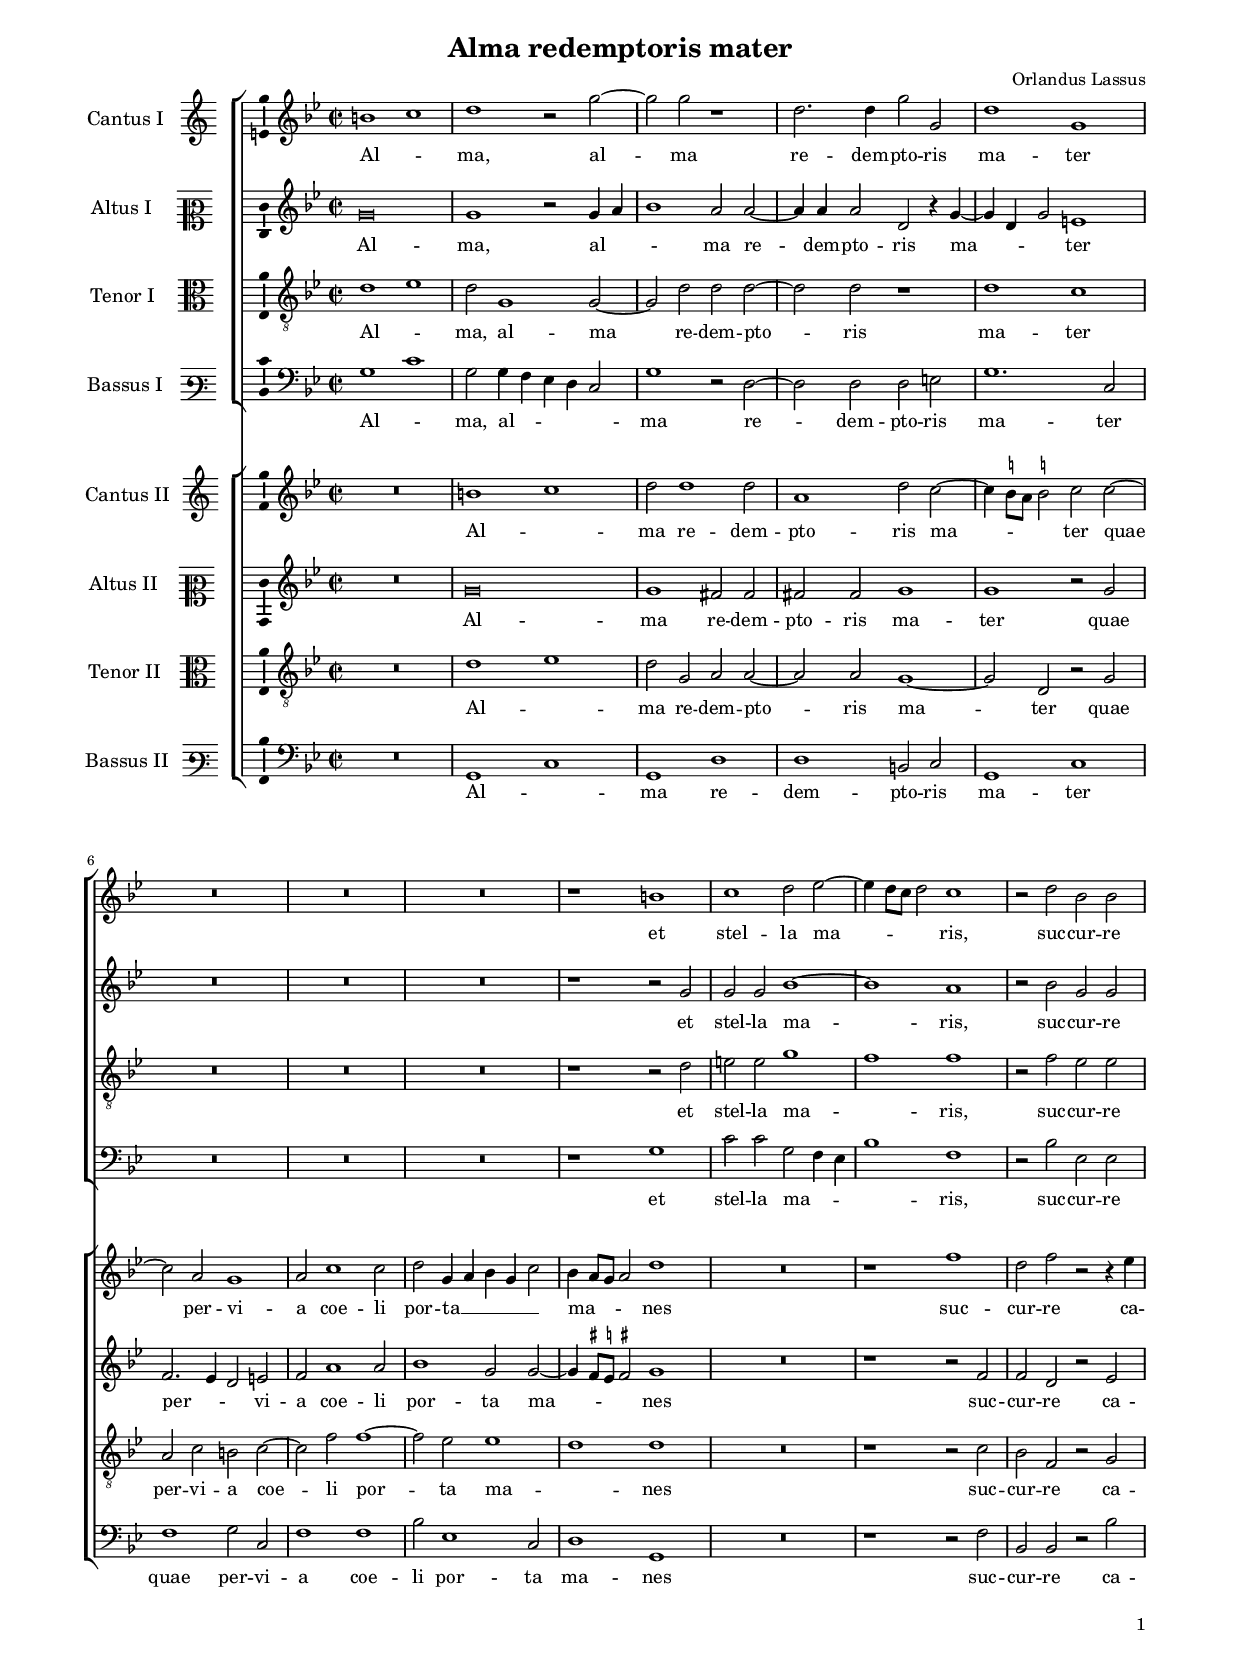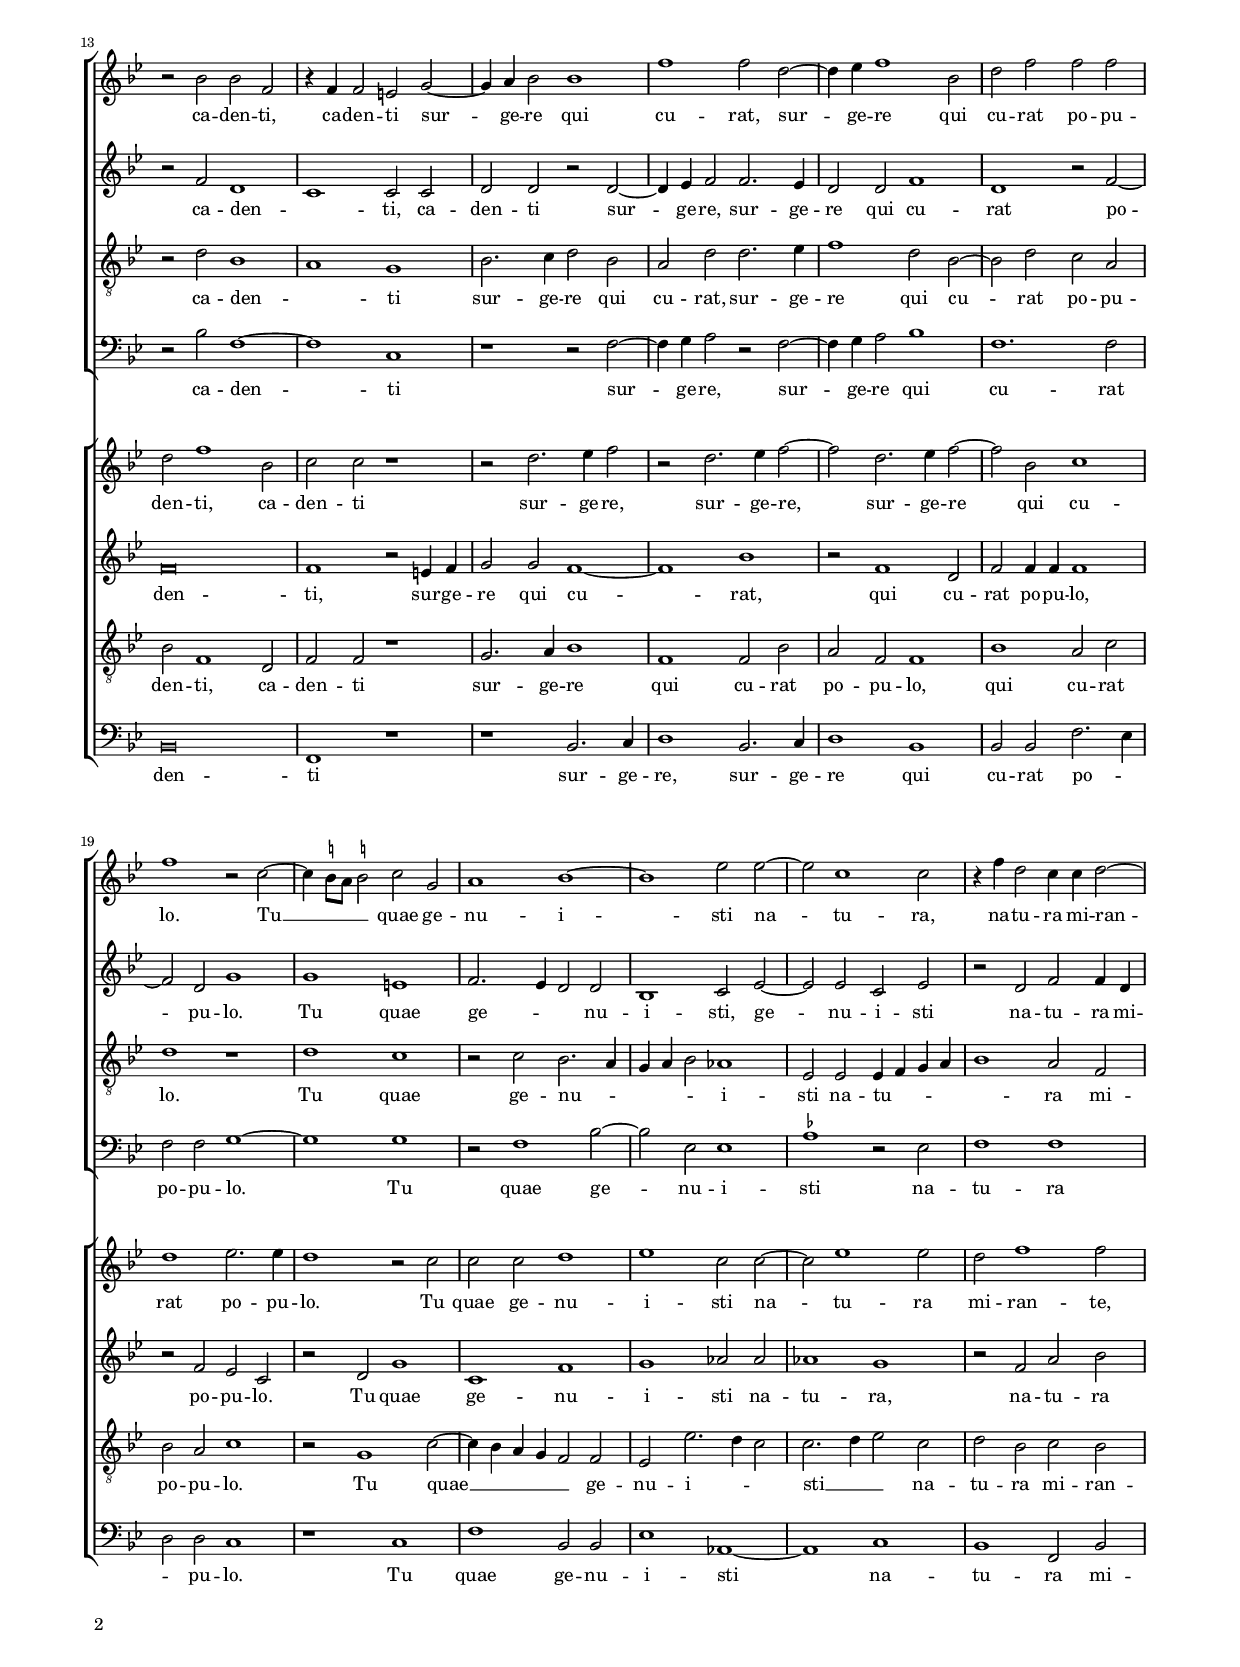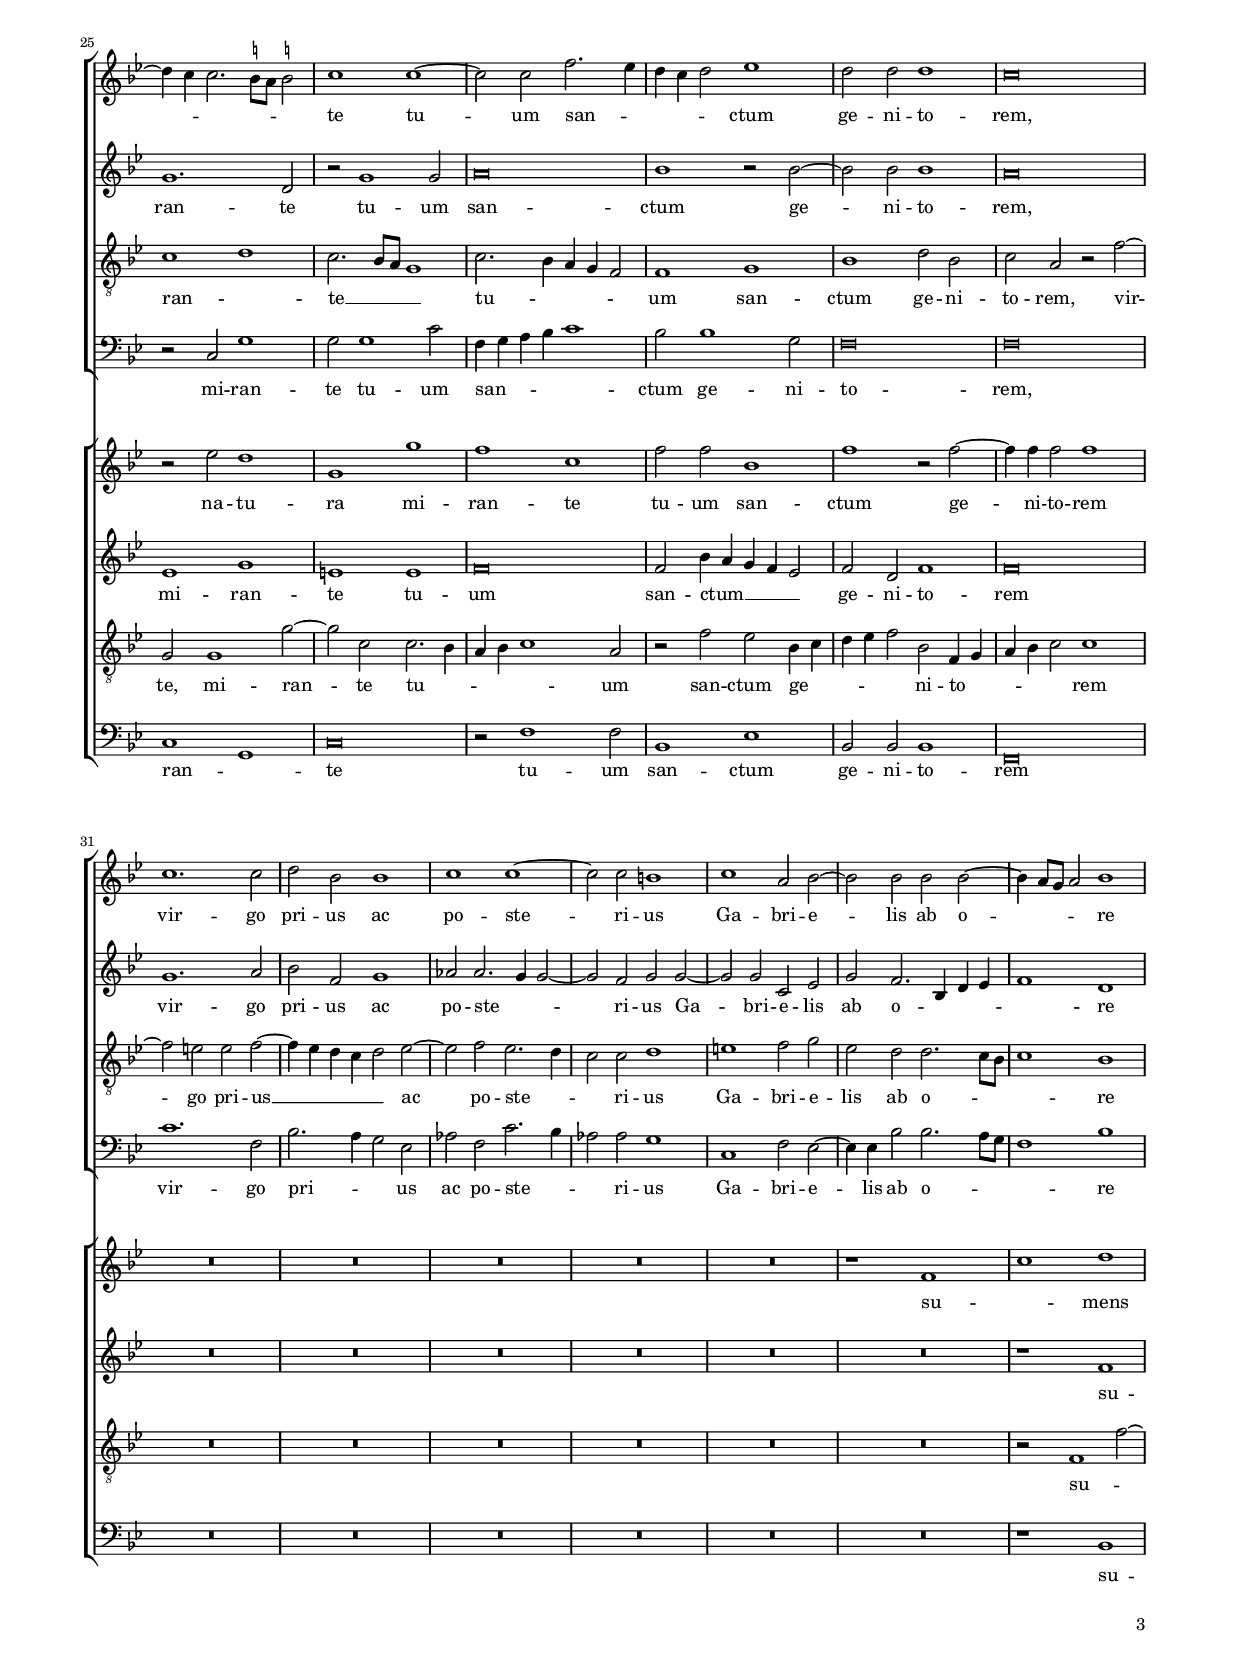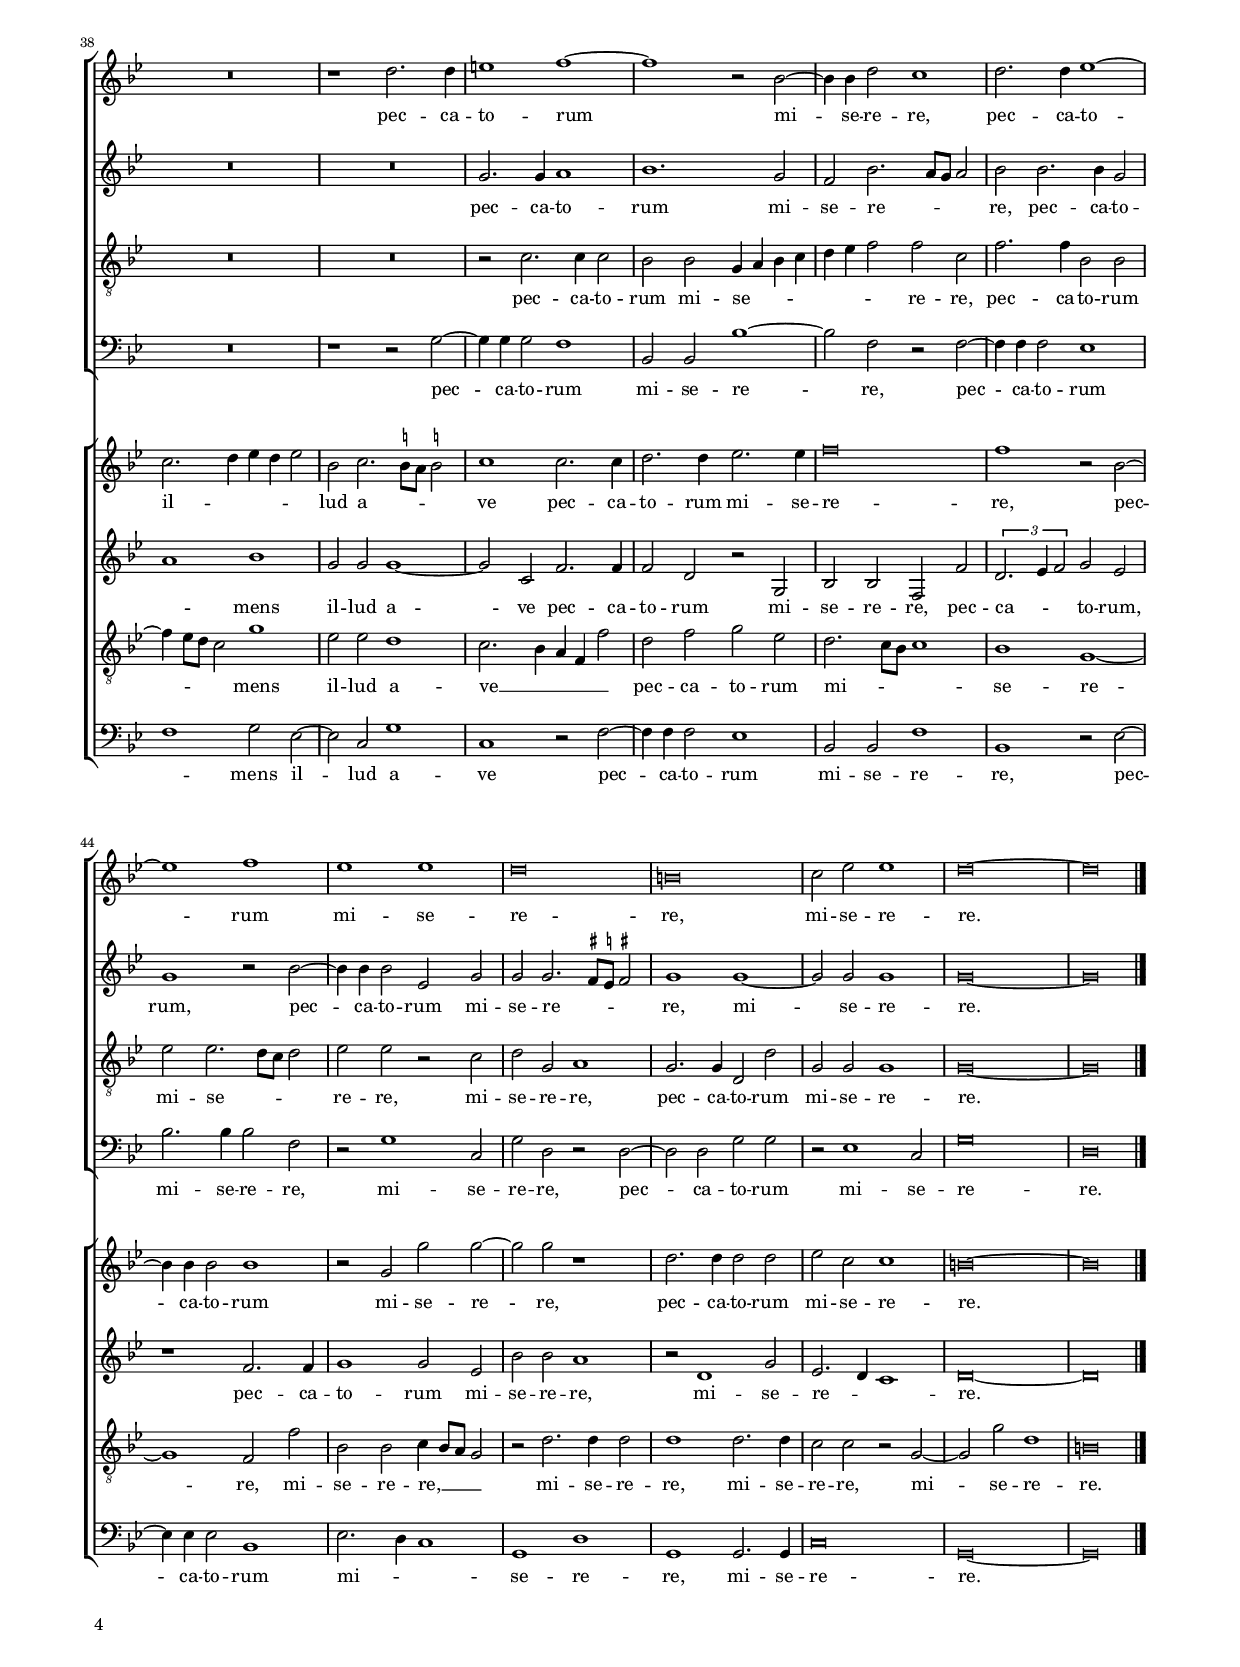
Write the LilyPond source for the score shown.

\header 
{
	title="Alma redemptoris mater"
	composer="Orlandus Lassus"
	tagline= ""
}

\version "2.24.0"
\language deutsch
#(set-global-staff-size 15)
% #(set-default-paper-size "letter")
#(ly:set-option 'point-and-click #f)


\paper
	{
	top-margin = 1.6 \cm
	bottom-margin = 1 \cm
	left-margin = 1.6 \cm
	right-margin = 1.6 \cm
	print-page-number = ##f
	ragged-bottom = ##f
	ragged-last-bottom = ##t
	systems-per-page = 2
	page-count = 4
	system-system-spacing = #'((basic-distance . 18) (minimum-distance . 14) (padding . 7) (strechability . 250))
	oddFooterMarkup=\markup   \fill-line { "" \fromproperty #'page:page-number-string }
	evenFooterMarkup=\markup  \fill-line { \fromproperty #'page:page-number-string "" }
	last-bottom-spacing = #'((basic-distance . 12) (minimum-distance . 7) (padding . 4))
	}


global =  
	{
	\key c \major
	\time 2/2 \set Score.measureLength = #(ly:make-moment 2/1)
	\set Score.tempoHideNote = ##t
	\tempo 2 = 90
	\skip 1*2*50 \bar "|."
	}

	ficta = { \once \set suggestAccidentals = ##t }
	
	forget = #(define-music-function (music) (ly:music?) #{
	\accidentalStyle forget
	$music
	\accidentalStyle default
	#})

	
incipitcantusprimus = \markup { \score {
	{
	\set Staff.instrumentName = \markup { \fontsize #1 "Cantus I" }
	\key c \major
	\clef violin
	s4 \bar ""
	}
	\layout  {
	raggedright = ##t
	indent = 1.8 \cm
	line-width = 2.4\cm
	\context { \Staff \remove Time_signature_engraver }
	\override Staff.Clef.Y-extent = #'(0 . 0)
	}} \hspace #1 }
      
incipitaltusprimus = \markup { \score {
	{
	\set Staff.instrumentName = \markup { \fontsize #1 "Altus I" }
	\key c \major
	\clef mezzosoprano
	s4 \bar ""
	}
	\layout  {
	raggedright = ##t
	indent = 1.8 \cm
	line-width = 2.4\cm
	\context { \Staff \remove Time_signature_engraver }
	\override Staff.Clef.Y-extent = #'(0 . 0)
	}} \hspace #1 }
      
incipittenorprimus = \markup { \score {
	{
	\set Staff.instrumentName = \markup { \fontsize #1 "Tenor I" }
	\key c \major
	\clef alto
	s4 \bar ""
	}
	\layout  {
	raggedright = ##t
	indent = 1.8 \cm
	line-width = 2.4\cm
	\context { \Staff \remove Time_signature_engraver }
	\override Staff.Clef.Y-extent = #'(0 . 0)
	}} \hspace #1 }

incipitbassusprimus = \markup { \score {
	{
	\set Staff.instrumentName = \markup { \fontsize #1 "Bassus I" }
	\key c \major
	\clef varbaritone
	s4 \bar ""
	}
	\layout  {
	raggedright = ##t
	indent = 1.8 \cm
	line-width = 2.4\cm
	\context { \Staff \remove Time_signature_engraver }
	\override Staff.Clef.Y-extent = #'(0 . 0)
	}} \hspace #1 }

    
incipitcantussecundus = \markup { \score {
	{
	\set Staff.instrumentName = \markup { \fontsize #1 "Cantus II" }
	\key c \major
	\clef violin
	s4 \bar ""
	}
	\layout  {
	raggedright = ##t
	indent = 1.8 \cm
	line-width = 2.4\cm
	\context { \Staff \remove Time_signature_engraver }
	\override Staff.Clef.Y-extent = #'(0 . 0)
	}} \hspace #1 }

incipitaltussecundus = \markup { \score {
	{
	\set Staff.instrumentName = \markup { \fontsize #1 "Altus II" }
	\key c \major
	\clef mezzosoprano
	s4 \bar ""
	}
	\layout  {
	raggedright = ##t
	indent = 1.8 \cm
	line-width = 2.4\cm
	\context { \Staff \remove Time_signature_engraver }
	\override Staff.Clef.Y-extent = #'(0 . 0)
	}} \hspace #1 }

incipittenorsecundus = \markup { \score {
	{
	\set Staff.instrumentName = \markup { \fontsize #1 "Tenor II" }
	\key c \major
	\clef alto
	s4 \bar ""
	}
	\layout  {
	raggedright = ##t
	indent = 1.8 \cm
	line-width = 2.4\cm
	\context { \Staff \remove Time_signature_engraver }
	\override Staff.Clef.Y-extent = #'(0 . 0)
	}} \hspace #1 }	

incipitbassussecundus = \markup { \score {
	{
	\set Staff.instrumentName = \markup { \fontsize #1 "Bassus II" }
	\key c \major
	\clef varbaritone
	s4 \bar ""
	}
	\layout  {
	raggedright = ##t
	indent = 1.8 \cm
	line-width = 2.4\cm
	\context { \Staff \remove Time_signature_engraver }
	\override Staff.Clef.Y-extent = #'(0 . 0)
	}} \hspace #1 }


cantusprimus =  \relative c''
	{
	cis1 d
	e1 r2 a~
	a2 a r1
	e2. e4 a2 a,
%5
	e'1 a, |
	R\breve
	R\breve
	R\breve
	r1 cis
%10
	d1 e2 f~
	f4 e8 d e2 d1
	r2 e c c
	r2 c c g
	r4 g g2 fis a~
%15
	a4 h c2 c1 |
	g'1 g2 e~
	e4 f g1 c,2
	e2 g g g
	g1 r2 d~
%20
	d4 \stemDown \ficta cis8 h \stemNeutral \ficta cis!2 d a |
	h1 c~
	c1 f2 f~
	f2 d1 d2
	r4 g e2 d4 d e2~
%25
	e4 d d2. \stemDown \ficta cis8 h \stemNeutral \ficta cis!2 |
	d1 d~
	d2 d g2. f4
	e4 d e2 f1
	e2 e e1
%30
	d\breve |
	d1. d2
	e2 c c1
	d1 d~
	d2 d cis1
%35
	d1 h2 c~ |
	c2 c c c~
	c4 h8 a h2 c1
	R\breve
	r1 e2. e4
%40
	fis1 g~ |
	g1 r2 c,~
	c4 c e2 d1
	e2. e4 f1~
	f1 g
%45
	f1 f |
	e\breve
	cis\breve
	d2 f f1
	e\breve~
%50
	e\breve |
	}

altusprimus =  \relative c' 
	{
	a'\breve
	a1 r2 a4 h
	c1 h2 h~
	h4 h h2 e, r4 a~
%5
	a4 e a2 fis1 |
	R\breve
	R\breve
	R\breve
	r1 r2 a
%10
	a2 a c1~ |
	c1 h
	r2 c a a
	r2 g e1
	d1 d2 d
%15
	e2 e r e~ |
	e4 f g2 g2. f4
	e2 e g1
	e1 r2 g~
	g2 e a1
%20
	a1 fis |
	g2. f4 e2 e
	c1 d2 f~
	f2 f d f
	r2 e g g4 e
%25
	a1. e2 |
	r2 a1 a2
	h\breve
	c1 r2 c~
	c2 c c1
%30
	h\breve |
	a1. h2
	c2 g a1
	b2 b2. a4 a2~
	a2 g a a~
%35
	a2 a d, f |
	a2 g2. c,4 e f
	g1 e
	R\breve
	R\breve
%40
	a2. a4 h1 |
	c1. a2
	g2 c2. h8 a h2
	c2 c2. c4 a2
	a1 r2 c~
%45
	c4 c c2 f, a |
	a2 a2. \ficta gis8 \ficta fis \ficta gis!2
	a1 a~
	a2 a a1
	a\breve~
%50
	a\breve |
	}

tenorprimus =  \relative c' 
	{
	e1 f
	e2 a,1 a2~
	a2 e' e e~
	e2 e r1
%5
	e1 d |
	R\breve
	R\breve
	R\breve
	r1 r2 e
%10
	fis2 fis a1 |
	g1 g
	r2 g f f
	r2 e c1
	h1 a
%15
	c2. d4 e2 c |
	h2 e e2. f4
	g1 e2 c~
	c2 e d h
	e1 r
%20
	e1 d |
	r2 d c2. h4
	a4 h c2 b1
	f2 f f4 g a h
	c1 h2 g
%25
	d'1 e1 |
	d2. c8 h a1
	d2. c4 h a g2
	g1 a
	c1 e2 c
%30
	d2 h r g'~ |
	g2 fis fis g~
	g4 f e d e2 f~
	f2 g f2. e4
	d2 d e1
%35
	fis1 g2 a |
	f2 e e2. d8 c
	d1 c
	R\breve
	R\breve
%40
	r2 d2. d4 d2 |
	c2 c a4 h c d
	e4 f g2 g d
	g2. g4 c,2 c
	f2 f2. e8 d e2
%45
	f2 f r d |
	e2 a, h1
	a2. a4 e2 e'
	a,2 a a1
	a\breve~
%50
	a\breve |
	}

bassusprimus  =  \relative c 
	{
	a'1 d
	a2 a4 g f e d2
	a'1 r2 e~
	e2 e e fis
%5
	a1. d,2 |
	R\breve
	R\breve
	R\breve
	r1 a'
%10
	d2 d a g4 f |
	c'1 g
	r2 c f, f
	r2 c' g1~
	g1 d
%15
	r1 r2 g~ |
	g4 a h2 r2 g~
	g4 a h2 c1
	g1. g2
	g2 g a1~
%20
	a1 a |
	r2 g1 c2~
	c2 f, f1
	\ficta b1 r2 f
	g1 g
%25
	r2 d a'1 |
	a2 a1 d2
	g,4 a h c d1
	c2 c1 a2
	g\breve
%30
	g\breve |
	d'1. g,2
	c2. h4 a2 f
	b2 g d'2. c4
	b2 b a1
%35
	d,1 g2 f~ |
	f4 f c'2 c2. h8 a
	g1 c
	R\breve
	r1 r2 a~
%40
	a4 a a2 g1 |
	c,2 c c'1~
	c2 g r g~
	g4 g g2 f1
	c'2. c4 c2 g
%45
	r2 a1 d,2 |
	a'2 e r e~
	e2 e a a
	r2 f1 d2
	a'\breve
%50
	e\breve |
	}

        
cantussecundus =  \relative c''
	{
	R\breve
	cis1 d
	e2 e1 e2
	h1 e2 d~
%5
	d4 \stemDown \ficta cis8 h \stemNeutral \ficta cis!2 d d~ |
	d2 h a1
	h2 d1 d2
	e2 a,4 h c a d2
	c4 h8 a h2 e1
%10
	R\breve |
	r1 g
	e2 g r r4 f
	e2 g1 c,2
	d2 d r1
%15
	r2 e2. f4 g2 |
	r2 e2. f4 g2~
	g2 e2. f4 g2~
	g2 c, d1
	e1 f2. f4
%20
	e1 r2 d |
	d2 d e1
	f1 d2 d~
	d2 f1 f2
	e2 g1 g2
%25
	r2 f e1 |
	a,1 a'
	g1 d
	g2 g c,1
	g'1 r2 g~
%30
	g4 g g2 g1 |
	R\breve
	R\breve
	R\breve
	R\breve
%35
	R\breve |
	r1 g,
	d'1 e
	d2. e4 f e f2
	c2 d2. \stemDown \ficta cis8 h \stemNeutral \ficta cis!2
%40
	d1 d2. d4 |
	e2. e4 f2. f4
	g\breve
	g1 r2 c,~
	c4 c c2 c1
%45
	r2 a a' a~ |
	a2 a r1
	e2. e4 e2 e
	f2 d d1
	cis\breve~
%50
	cis\breve |
	}

altussecundus =  \relative c'
	{
	R\breve
	a'\breve
	a1 gis2 gis
	gis2 gis a1
%5
	a1 r2 a |
	g2. f4 e2 fis
	g2 h1 h2
	c1 a2 a~
	a4 \ficta gis8 \ficta fis \ficta gis!2 a1
%10
	R\breve |
	r1 r2 g
	g2 e r f
	g\breve
	g1 r2 fis4 g
%15
	a2 a g1~ |
	g1 c
	r2 g1 e2
        g2 g4 g g1
	r2 g f d
%20
	r2 e a1 |
	d,1 g
	a1 b2 b
	b1 a
	r2 g h c
%25
	f,1 a |
	fis1 fis
	g\breve
	g2 c4 h a g f2
	g2 e g1
%30
	g\breve |
	R\breve
	R\breve
	R\breve
	R\breve
%35
	R\breve |
	R\breve
	r1 g
	h1 c
	a2 a a1~
%40
	a2 d, g2. g4 |
	g2 e r2 a,
	c2 c g g'
	\tuplet 3/2 { e2. f4 g2 } a2 f
	r1 g2. g4
%45
	a1 a2 f |
	c'2 c h1
	r2 e,1 a2
	f2. e4 d1
	e\breve~
%50
	e\breve |
	}

tenorsecundus =  \relative c'
	{
	R\breve
	e1 f
	e2 a, h h~
	h2 h a1~
%5
	a2 e r a |
	h2 d cis d~
	d2 g g1~
	g2 f f1
	e1 e
%10
	R\breve |
	r1 r2 d
	c2 g r a
	c2 g1 e2
	g2 g r1
%15
	a2. h4 c1 |
	g1 g2 c
	h2 g g1
	c1 h2 d
	c2 h d1
%20
	r2 a1 d2~ |
	d4 c h a g2 g
	f2 f'2. e4 d2
	d2. e4 f2 d
	e2 c d c
%25
	a2 a1 a'2~ |
	a2 d, d2. c4
	h4 c d1 h2
	r2 g' f c4 d
	e4 f g2 c, g4 a
%30
	h4 c d2 d1 |
	R\breve
	R\breve
	R\breve
	R\breve
%35
	R\breve |
	R\breve
	r2 g,1 g'2~
	g4 f8 e d2 a'1
	f2 f e1
%40
	d2. c4 h g g'2 |
	e2 g a f
	e2. d8 c d1
	c1 a~
	a1 g2 g'
%45
	c,2 c d4 c8 h a2 |
	r2 e'2. e4 e2
	e1 e2. e4
	d2 d r2 a~
	a2 a' e1
%50
	cis\breve |
	}

bassussecundus =  \relative c
	{
	R\breve
	a1 d
	a1 e'
	e1 cis2 d
%5
	a1 d |
	g1 a2 d,
	g1 g
	c2 f,1 d2
	e1 a,
%10
	R\breve |
	r1 r2 g'
	c,2 c r c'
	c,\breve
	g1 r
%15
	r1 c2. d4 |
	e1 c2. d4
	e1 c
	c2 c g'2. f4
	e2 e d1
%20
	r1 d |
	g1 c,2 c
	f1 b,~
	b1 d
	c1 g2 c
%25
	d1 a |
	d\breve
	r2 g1 g2
	c,1 f
	c2 c c1
%30
	g\breve |
	R\breve
	R\breve
	R\breve
	R\breve
%35
	R\breve |
	R\breve
	r1 c
	g'1 a2 f~
	f2 d a'1
%40
	d,1 r2 g~ |
	g4 g g2 f1
	c2 c g'1
	c,1 r2 f~
	f4 f f2 c1
%45
	f2. e4 d1 |
	a1 e'
	a,1 a2. a4
	d\breve
	a\breve~
%50
	a\breve |
	}


lyricscantusprimus = \lyricmode {
        Al -- _ ma,
        al -- ma re -- dem -- pto -- ris ma -- ter
        et stel -- la ma -- _ _ _ ris,
        suc -- cur -- re ca -- den -- ti,
        ca -- den -- ti
        sur -- ge -- re qui cu -- rat,
        sur -- ge -- re qui cu -- rat po -- pu -- lo.
        Tu __ _ _ _ quae ge -- nu -- i -- sti na -- tu -- ra,
        na -- tu -- ra mi -- ran -- _ _ _ _ _ te
        tu -- um san -- _ _ _ _ ctum ge -- ni -- to -- rem,
        vir -- go pri -- us ac po -- ste -- ri -- us
        Ga -- bri -- e -- lis ab o -- _ _ _ re
        pec -- ca -- to -- rum mi -- se -- re -- re,
        pec -- ca -- to -- rum mi -- se -- re -- re,
        mi -- se -- re -- re.
	}

lyricsaltusprimus = \lyricmode {
        Al -- ma,
        al -- _ _ ma re -- dem -- pto -- ris ma -- _ _ ter
        et stel -- la ma -- ris,
        suc -- cur -- re ca -- den -- _ ti,
        ca -- den -- ti
        sur -- ge -- re,
        sur -- ge -- re qui cu -- rat po -- pu -- lo.
        Tu quae ge -- _ _ nu -- i -- sti,
        ge -- nu -- i -- sti na -- tu -- ra mi -- ran -- te
        tu -- um san -- ctum ge -- ni -- to -- rem,
        vir -- go pri -- us ac po -- ste -- _ _ ri -- us
        Ga -- bri -- e -- lis ab o -- _ _ _ _ re
        pec -- ca -- to -- rum mi -- se -- re -- _ _ _ re,
        pec -- ca -- to -- rum,
        pec -- ca -- to -- rum mi -- se -- re -- _ _ _ re,
        mi -- se -- re -- re.
	}

lyricstenorprimus = \lyricmode {
        Al -- _ ma,
        al -- ma re -- dem -- pto -- ris ma -- ter
        et stel -- la ma -- _ ris,
        suc -- cur -- re ca -- den -- _ ti
        sur -- ge -- re qui cu -- rat,
        sur -- ge -- re qui cu -- rat po -- pu -- lo.
        Tu quae ge -- nu -- _ _ _ _ i -- sti na -- tu -- _ _ _ _ ra mi -- ran -- _ te __ _ _ _
        tu -- _ _ _ _ um san -- ctum ge -- ni -- to -- rem,
        vir -- go pri -- us __ _ _ _ _ ac po -- ste -- _ _ ri -- us
        Ga -- bri -- e -- lis ab o -- _ _ _ re
        pec -- ca -- to -- rum mi -- se -- _ _ _ _ _ _ re -- re,
        pec -- ca -- to -- rum mi -- se -- _ _ _ re -- re,
        mi -- se -- re -- re,
        pec -- ca -- to -- rum mi -- se -- re -- re.
	}

lyricsbassusprimus = \lyricmode {
        Al -- _ ma,
        al -- _ _ _ _ ma re -- dem -- pto -- ris ma -- ter
        et stel -- la ma -- _ _ _ ris,
        suc -- cur -- re ca -- den -- ti
        sur -- ge -- re,
        sur -- ge -- re qui cu -- rat po -- pu -- lo.
        Tu quae ge -- nu -- i -- sti na -- tu -- ra mi -- ran -- te
        tu -- um san -- _ _ _ _ ctum ge -- ni -- to -- rem,
        vir -- go pri -- _ _ us ac po -- ste -- _ _ ri -- us
        Ga -- bri -- e -- lis ab o -- _ _ _ re
        pec -- ca -- to -- rum mi -- se -- re -- re,
        pec -- ca -- to -- rum mi -- se -- re -- re,
        mi -- se -- re -- re,
        pec -- ca -- to -- rum mi -- se -- re -- re.
	}


lyricscantussecundus = \lyricmode {
        Al -- _ ma re -- dem -- pto -- ris ma -- _ _ _ ter
        quae per -- vi -- a coe -- li por -- ta __ _ _ _ _ ma -- _ _ _ nes
        suc -- cur -- re ca -- den -- ti,
        ca -- den -- ti
        sur -- ge -- re,
        sur -- ge -- re,
        sur -- ge -- re qui cu -- rat po -- pu -- lo.
        Tu quae ge -- nu -- i -- sti na -- tu -- ra mi -- ran -- te,
        na -- tu -- ra mi -- ran -- te
        tu -- um san -- ctum ge -- ni -- to -- rem
        su -- _ mens il -- _ _ _ _ lud a -- _ _ _ ve
        pec -- ca -- to -- rum mi -- se -- re -- re,
        pec -- ca -- to -- rum mi -- se -- re -- re,
        pec -- ca -- to -- rum mi -- se -- re -- re.
	}

lyricsaltussecundus = \lyricmode {
        Al -- ma re -- dem -- pto -- ris ma -- ter
        quae per -- _ _ vi -- a coe -- li por -- ta ma -- _ _ _ nes
        suc -- cur -- re ca -- den -- ti,
        sur -- ge -- re qui cu -- rat,
        qui cu -- rat po -- pu -- lo,
        po -- pu -- lo.
        Tu quae ge -- nu -- i -- sti na -- tu -- ra,
        na -- tu -- ra mi -- ran -- te
        tu -- um san -- ctum __ _ _ _ _ ge -- ni -- to -- rem
        su -- _ mens il -- lud a -- ve
        pec -- ca -- to -- rum mi -- se -- re -- re,
        pec -- ca -- _ _ to -- rum,
        pec -- ca -- to -- rum mi -- se -- re -- re,
        mi -- se -- re -- _ _ re.
	}

lyricstenorsecundus = \lyricmode {
        Al -- _ ma re -- dem -- pto -- ris ma -- ter
        quae per -- vi -- a coe -- li por -- ta ma -- _ nes
        suc -- cur -- re ca -- den -- ti,
        ca -- den -- ti
        sur -- ge -- re qui cu -- rat po -- pu -- lo,
        qui cu -- rat po -- pu -- lo.
        Tu quae __ _ _ _ _ ge -- nu -- i -- _ _ sti __ _ _ na -- tu -- ra mi -- ran -- te,
        mi -- ran -- te
        tu -- _ _ _ _ um san -- ctum ge -- _ _ _ _ ni -- to -- _ _ _ _ rem
        su -- _ _ _ _ mens il -- lud a -- ve __ _ _ _ _ 
        pec -- ca -- to -- rum mi -- _ _ _ se -- re -- re,
        mi -- se -- re -- re, __ _ _ _
        mi -- se -- re -- re,
        mi -- se -- re -- re,
        mi -- se -- re -- re.
	}

lyricsbassussecundus = \lyricmode {
        Al -- _ ma re -- dem -- pto -- ris ma -- ter
        quae per -- vi -- a coe -- li por -- ta ma -- nes
        suc -- cur -- re ca -- den -- ti
        sur -- ge -- re,
        sur -- ge -- re qui cu -- rat po -- _ _ pu -- lo.
        Tu quae ge -- nu -- i -- sti na -- tu -- ra mi -- ran -- _ te
        tu -- um san -- ctum ge -- ni -- to -- rem
        su -- _ mens il -- lud a -- ve
        pec -- ca -- to -- rum mi -- se -- re -- re,
        pec -- ca -- to -- rum mi -- _ _ se -- re -- re,
        mi -- se -- re -- re.
	}


\score
{	 \transpose c b, {
	
<<
	\new ChoirStaff \with { \override StaffGrouper.staffgroup-staff-spacing.basic-distance = #15 
				\override StaffGrouper.staff-staff-spacing.basic-distance = #12 }
	<<
	
	\new Staff << \global
	\new Voice="v1" {
		\set Staff.instrumentName=\incipitcantusprimus
		\set Staff.midiInstrument = "reed organ"
		\clef violin
		\cantusprimus }
	\new Lyrics \lyricsto "v1" {\lyricscantusprimus }
	>>
	
	\new Staff << \global
	\new Voice="v2" {
		\set Staff.instrumentName=\incipitaltusprimus
		\set Staff.midiInstrument = "reed organ"
		\clef violin 
		\altusprimus }
	\new Lyrics \lyricsto "v2" {\lyricsaltusprimus }
	>>
	
	\new Staff << \global
	\new Voice="v3" {
		\set Staff.instrumentName=\incipittenorprimus
		\set Staff.midiInstrument = "reed organ"
		\clef "G_8"
		\tenorprimus }
	\new Lyrics \lyricsto "v3" {\lyricstenorprimus }
	>>
	
	\new Staff << \global
	\new Voice="v4" {
		\set Staff.instrumentName=\incipitbassusprimus
		\set Staff.midiInstrument = "reed organ"
		\clef bass 
		\bassusprimus }
	\new Lyrics \lyricsto "v4" {\lyricsbassusprimus}
	>>
	>>
	
	\new ChoirStaff \with { \override StaffGrouper.staff-staff-spacing.basic-distance = #12 }
	<<
	
	\new Staff << \global
	\new Voice="v5" {
		\set Staff.instrumentName=\incipitcantussecundus
		\set Staff.midiInstrument = "church organ"
		\clef violin
		\cantussecundus }
	\new Lyrics \lyricsto "v5" {\lyricscantussecundus }
	>>
	
	\new Staff << \global
	\new Voice="v6" {
		\set Staff.instrumentName=\incipitaltussecundus
		\set Staff.midiInstrument = "church organ"
		\clef violin 
		\altussecundus }
	\new Lyrics \lyricsto "v6" {\lyricsaltussecundus }
	>>
	
	\new Staff << \global
	\new Voice="v7" {
		\set Staff.instrumentName=\incipittenorsecundus
		\set Staff.midiInstrument = "church organ"
		\clef "G_8"
		\tenorsecundus }
	\new Lyrics \lyricsto "v7" {\lyricstenorsecundus }
	>>
	
	\new Staff << \global
	\new Voice="v8" {
		\set Staff.instrumentName=\incipitbassussecundus
		\set Staff.midiInstrument = "church organ"
		\clef bass 
		\bassussecundus }
	\new Lyrics \lyricsto "v8" {\lyricsbassussecundus}
	>>
	>>
>>
	} % transpose

\layout
	{
	indent = 2.5 \cm
%	\context { \Lyrics \override VerticalAxisGroup.nonstaff-relatedstaff-spacing.padding = #2 }
%	\context { \Lyrics \override LyricText.font-size = #1 }
	\context { \Score \override BarNumber.padding = #2 }
	\context { \Voice \override NoteHead.style = #'baroque }
	\context { \Staff \consists Ambitus_engraver }
	\context { \Staff \override TimeSignature.break-visibility = #end-of-line-invisible }
	}

\midi
	{
	}
      
}

% EOF
